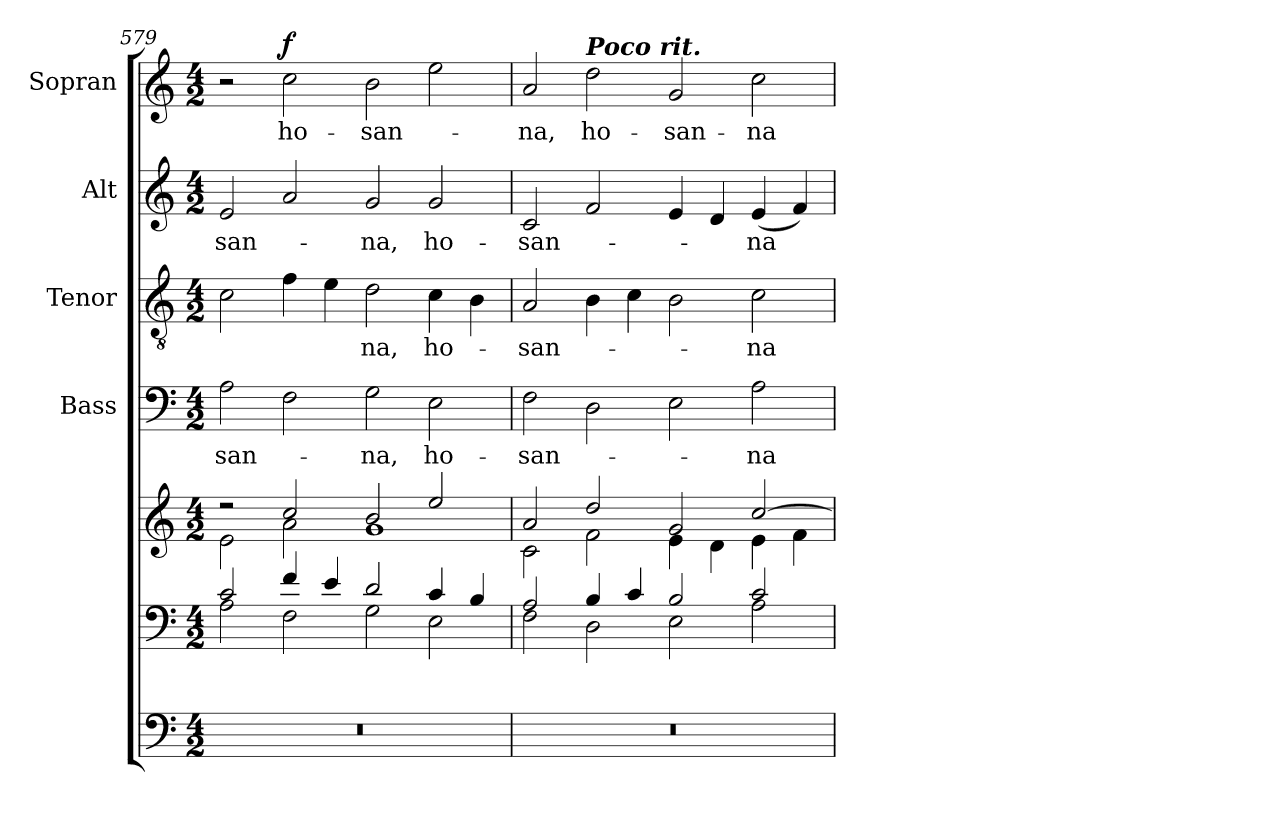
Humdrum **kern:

**kern	**kern	**kern	**kern	**text	**kern	**text	**kern	**text	**kern	**text	**dynam
*part6	*part5	*part5	*part4	*part4	*part3	*part3	*part2	*part2	*part1	*part1	*part1
*staff7	*staff6	*staff5	*staff4	*staff4	*staff3	*staff3	*staff2	*staff2	*staff1	*staff1	*staff1
*	*	*	*I"Bass	*	*I"Tenor	*	*I"Alt	*	*I"Sopran	*	*
*	*	*	*I'B.	*	*I'T.	*	*I'A.	*	*I'S.	*	*
*clefF4	*clefF4	*clefG2	*clefF4	*	*clefGv2	*	*clefG2	*	*clefG2	*	*
*k[]	*k[]	*k[]	*k[]	*	*k[]	*	*k[]	*	*k[]	*	*
*C:	*C:	*C:	*C:	*	*C:	*	*C:	*	*C:	*	*
*M4/2	*M4/2	*M4/2	*M4/2	*	*M4/2	*	*M4/2	*	*M4/2	*	*
=579	=579	=579	=579	=579	=579	=579	=579	=579	=579	=579	=579
*	*^	*^	*	*	*	*	*	*	*	*	*
!	!	!	!	!	!	!LO:LY:b	!	!	!	!LO:LY:b	!	!	!
0r	2c/	2A\	2r	2e\	2A\	-san-	2c\	.	2e/	-san-	2r	.	.
!	!	!	!	!	!	!	!	!	!	!	!	!LO:LY:b	!LO:DY:a
.	4f/	2F\	2cc/	2a\	2F\	.	4f\	.	2a/	.	2cc\	ho-	f
.	4e/	.	.	.	.	.	4e\	.	.	.	.	.	.
!	!	!	!	!	!	!LO:LY:b	!	!LO:LY:b	!	!LO:LY:b	!	!LO:LY:b	!
.	2d/	2G\	2b/	1g	2G\	-na,	2d\	-na,	2g/	-na,	2b\	-san-	.
!	!	!	!	!	!	!LO:LY:b	!	!LO:LY:b	!	!LO:LY:b	!	!	!
.	4c/	2E\	2ee/	.	2E\	ho-	4c\	ho-	2g/	ho-	2ee\	.	.
.	4B/	.	.	.	.	.	4B\	.	.	.	.	.	.
=580	=580	=580	=580	=580	=580	=580	=580	=580	=580	=580	=580	=580	=580
!	!	!	!	!	!	!LO:LY:b	!	!LO:LY:b	!	!LO:LY:b	!	!LO:LY:b	!
0r	2A/	2F\	2a/	2c\	2F\	-san-	2A/	-san-	2c/	-san-	2a/	-na,	.
!	!	!	!	!	!	!	!	!	!	!	!LO:TX:a:Bi:t=Poco rit.	!	!
!	!	!	!	!	!	!	!	!	!	!	!	!LO:LY:b	!
.	4B/	2D\	2dd/	2f\	2D\	.	4B\	.	2f/	.	2dd\	ho-	.
.	4c/	.	.	.	.	.	4c\	.	.	.	.	.	.
!	!	!	!	!	!	!	!	!	!	!	!	!LO:LY:b	!
.	2B/	2E\	2g/	4e\	2E\	.	2B\	.	4e/	.	2g/	-san-	.
.	.	.	.	4d\	.	.	.	.	4d/	.	.	.	.
!	!	!	!	!	!	!LO:LY:b	!	!LO:LY:b	!	!LO:LY:b	!	!LO:LY:b	!
.	2c/	2A\	[>2cc/	4e\	2A\	-na	2c\	-na	(<4e/	-na	2cc\	-na	.
.	.	.	.	4f\	.	.	.	.	4f/)	.	.	.	.
*	*v	*v	*	*	*	*	*	*	*	*	*	*	*
*	*	*v	*v	*	*	*	*	*	*	*	*	*
=	=	=	=	=	=	=	=	=	=	=	=
*-	*-	*-	*-	*-	*-	*-	*-	*-	*-	*-	*-
